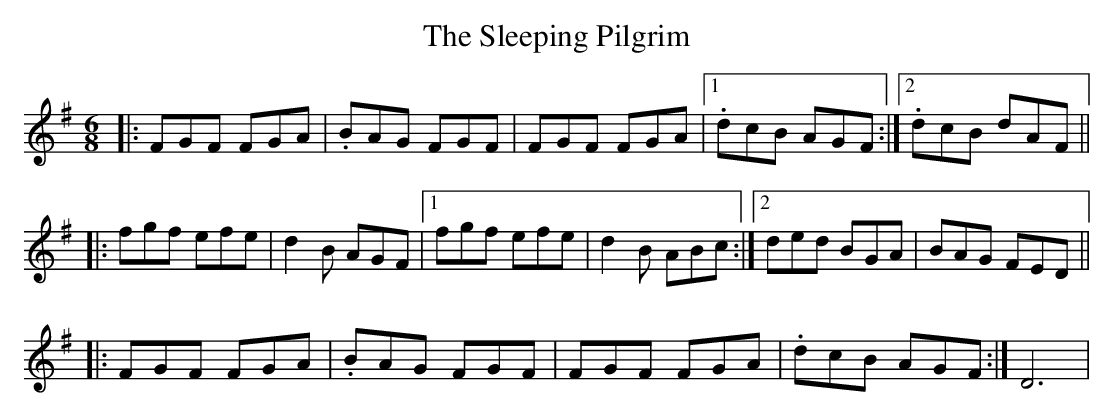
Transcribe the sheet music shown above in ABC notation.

X:1
T: The Sleeping Pilgrim
M: 6/8
L: 1/8
K: Dmix
|:FGF FGA|.BAG FGF|FGF FGA|1 .dcB AGF:|2 .dcB dAF||
|:fgf efe|d2B AGF|1 fgf efe|d2B ABc:|2 ded BGA|BAG FED||
|:FGF FGA|.BAG FGF|FGF FGA|.dcB AGF:|D6|
